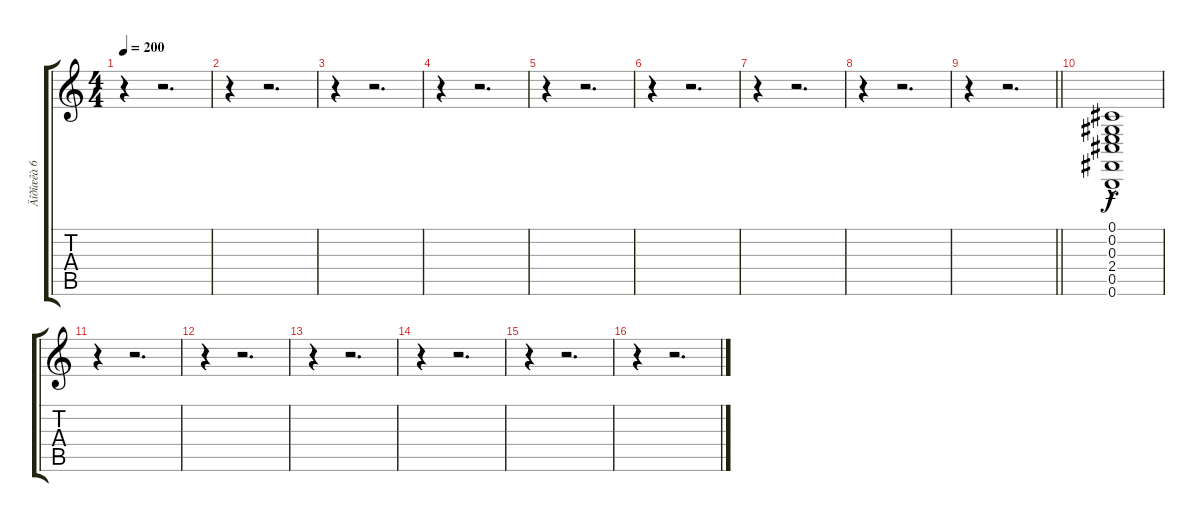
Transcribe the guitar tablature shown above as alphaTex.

\track ("Äîðîæêà 6" "Äîðîæêà 6") {instrument taikodrum}
\staff {score tabs}
\tuning (Db4 Ab3 E3 B2 Gb2 B1) {hide}
\ts (4 4)
\tempo 200
\clef g2
\ks c
r.4{dy f} r.2{d} |
r.4 r.2{d} |
r.4 r.2{d} |
r.4 r.2{d} |
r.4 r.2{d} |
r.4 r.2{d} |
r.4 r.2{d} |
r.4 r.2{d} |
\barLineRight lightlight
r.4 r.2{d} |
(0.1{hac} 0.2{hac} 0.3{hac} 2.4{hac} 0.5{hac} 0.6{hac}).1 |
r.4 r.2{d} |
r.4 r.2{d} |
r.4 r.2{d} |
r.4 r.2{d} |
r.4 r.2{d} |
r.4 r.2{d}
